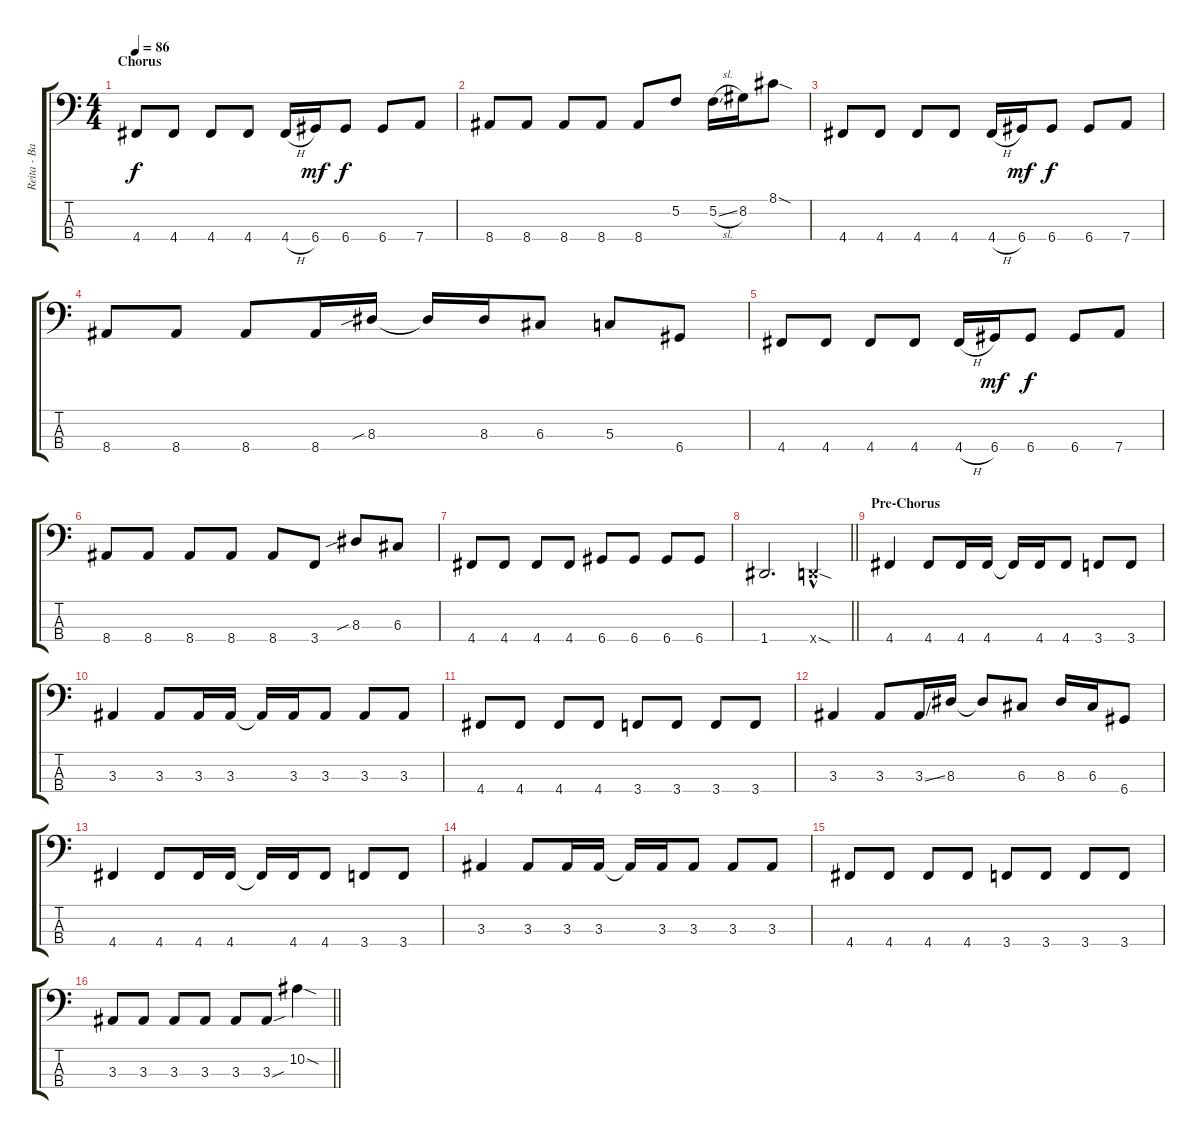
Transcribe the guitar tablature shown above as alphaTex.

\track ("Reita - Bass" "Reita - Ba") {instrument electricbasspick}
\staff {score tabs}
\tuning (F2 C2 G1 D1) {hide}
\ts (4 4)
\section ("" "Chorus")
\tempo 86
\clef f4
\ks c
4.4.8{dy f} 4.4.8 4.4.8 4.4.8 4.4{h}.16 6.4.16{dy mf} 6.4.8{dy f} 6.4.8 7.4.8 |
8.4.8 8.4.8 8.4.8 8.4.8 8.4.8 5.2.8 5.2{sl}.16 8.2.16 8.1{sod}.8 |
4.4.8 4.4.8 4.4.8 4.4.8 4.4{h}.16 6.4.16{dy mf} 6.4.8{dy f} 6.4.8 7.4.8 |
8.4.8 8.4.8 8.4.8 8.4.16 8.3{sib}.16 8.3{t}.16 8.3.16 6.3.8 5.3.8 6.4.8 |
4.4.8 4.4.8 4.4.8 4.4.8 4.4{h}.16 6.4.16{dy mf} 6.4.8{dy f} 6.4.8 7.4.8 |
8.4.8 8.4.8 8.4.8 8.4.8 8.4.8 3.4.8 8.3{sib}.8 6.3.8 |
4.4.8 4.4.8 4.4.8 4.4.8 6.4.8 6.4.8 6.4.8 6.4.8 |
\barLineRight lightlight
1.4.2{d} 0.4{sod hac x}.4 |
\section ("" "Pre-Chorus")
4.4.4 4.4.8 4.4.16 4.4.16 4.4{t}.16 4.4.16 4.4.8 3.4.8 3.4.8 |
3.3.4 3.3.8 3.3.16 3.3.16 3.3{t}.16 3.3.16 3.3.8 3.3.8 3.3.8 |
4.4.8 4.4.8 4.4.8 4.4.8 3.4.8 3.4.8 3.4.8 3.4.8 |
3.3.4 3.3.8 3.3{ss}.16 8.3.16 8.3{t}.8 6.3.8 8.3.16 6.3.16 6.4.8 |
4.4.4 4.4.8 4.4.16 4.4.16 4.4{t}.16 4.4.16 4.4.8 3.4.8 3.4.8 |
3.3.4 3.3.8 3.3.16 3.3.16 3.3{t}.16 3.3.16 3.3.8 3.3.8 3.3.8 |
4.4.8 4.4.8 4.4.8 4.4.8 3.4.8 3.4.8 3.4.8 3.4.8 |
\barLineRight lightlight
3.3.8 3.3.8 3.3.8 3.3.8 3.3.8 3.3{sou}.8 10.2{sod}.4
